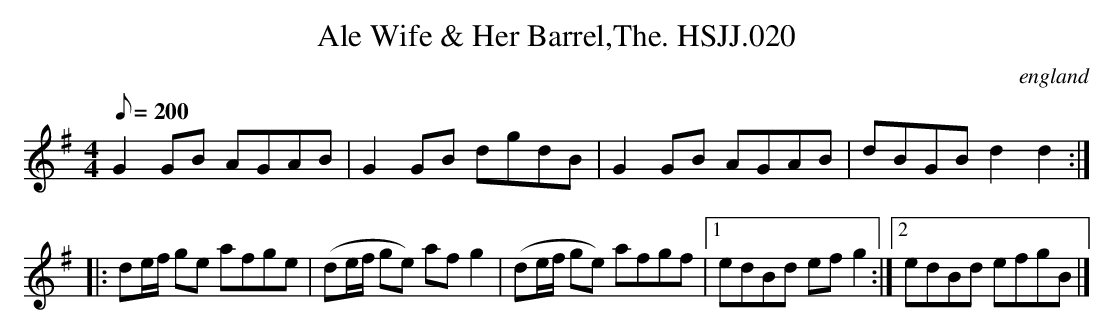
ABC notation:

X:1
T:Ale Wife & Her Barrel,The. HSJJ.020
O:england
M:4/4
L:1/8
Q:200
K:G
G2GB AGAB|G2GB dgdB|G2GB AGAB|dBGBd2d2:|
|:de/f/ ge afge|(de/f/ ge) afg2|(de/f/ ge) afgf|1edBd efg2:|2edBd efgB|]
